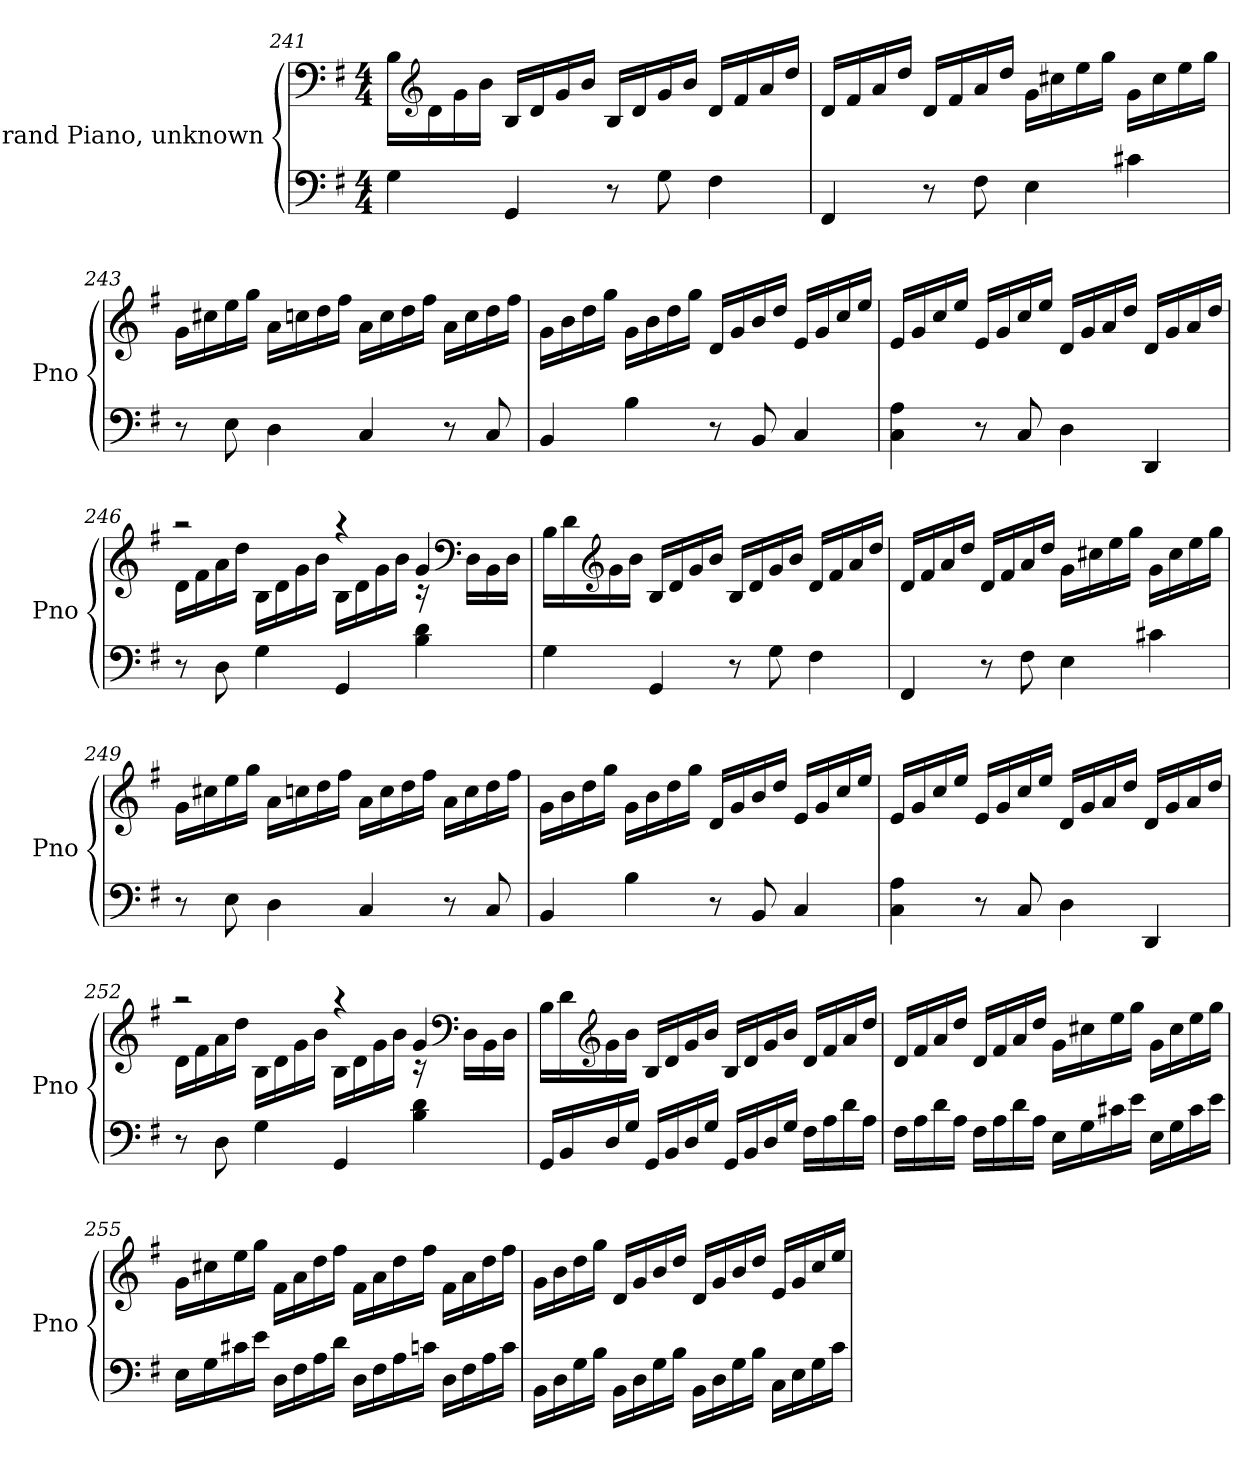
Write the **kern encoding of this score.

**kern	**kern
*part1	*part1
*staff2	*staff1
*I"Grand Piano, unknown	*
*I'Pno	*
*clefF4	*clefF4
*k[f#]	*k[f#]
*M4/4	*M4/4
=241	=241
4G\	16B\LL
*	*clefG2
.	16d\
.	16g\
.	16b\JJ
4GG/	16B/LL
.	16d/
.	16g/
.	16b/JJ
8r	16B/LL
.	16d/
8G\	16g/
.	16b/JJ
4F#\	16d/LL
.	16f#/
.	16a/
.	16dd/JJ
!!LO:PB:g=z
=242	=242
4FF#/	16d/LL
.	16f#/
.	16a/
.	16dd/JJ
8r	16d/LL
.	16f#/
8F#\	16a/
.	16dd/JJ
4E\	16g\LL
.	16cc#X\
.	16ee\
.	16gg\JJ
4c#X\	16g\LL
.	16cc#\
.	16ee\
.	16gg\JJ
=243	=243
8r	16g\LL
.	16cc#X\
8E\	16ee\
.	16gg\JJ
4D\	16a\LL
.	16ccn\
.	16dd\
.	16ff#\JJ
4C/	16a\LL
.	16cc\
.	16dd\
.	16ff#\JJ
8r	16a\LL
.	16cc\
8C/	16dd\
.	16ff#\JJ
!!LO:LB:g=z
=244	=244
4BB/	16g\LL
.	16b\
.	16dd\
.	16gg\JJ
4B\	16g\LL
.	16b\
.	16dd\
.	16gg\JJ
8r	16d/LL
.	16g/
8BB/	16b/
.	16dd/JJ
4C/	16e/LL
.	16g/
.	16cc/
.	16ee/JJ
=245	=245
4C\ 4A\	16e/LL
.	16g/
.	16cc/
.	16ee/JJ
8r	16e/LL
.	16g/
8C/	16cc/
.	16ee/JJ
4D\	16d/LL
.	16g/
.	16a/
.	16dd/JJ
4DD/	16d/LL
.	16g/
.	16a/
.	16dd/JJ
!!LO:LB:g=z
=246	=246
*	*^
8r	2r	16d\LL
.	.	16f#\
8D\	.	16a\
.	.	16dd\JJ
4G\	.	16B\LL
.	.	16d\
.	.	16g\
.	.	16b\JJ
4GG/	4r	16B\LL
.	.	16d\
.	.	16g\
.	.	16b\JJ
4B\ 4d\	4g/	16r
*	*clefF4	*
.	.	16D\LL
.	.	16BB\
.	.	16D\JJ
*	*v	*v
=247	=247
4G\	16B\LL
.	16d\
*	*clefG2
.	16g\
.	16b\JJ
4GG/	16B/LL
.	16d/
.	16g/
.	16b/JJ
8r	16B/LL
.	16d/
8G\	16g/
.	16b/JJ
4F#\	16d/LL
.	16f#/
.	16a/
.	16dd/JJ
!!LO:LB:g=z
=248	=248
4FF#/	16d/LL
.	16f#/
.	16a/
.	16dd/JJ
8r	16d/LL
.	16f#/
8F#\	16a/
.	16dd/JJ
4E\	16g\LL
.	16cc#X\
.	16ee\
.	16gg\JJ
4c#X\	16g\LL
.	16cc#\
.	16ee\
.	16gg\JJ
=249	=249
8r	16g\LL
.	16cc#X\
8E\	16ee\
.	16gg\JJ
4D\	16a\LL
.	16ccn\
.	16dd\
.	16ff#\JJ
4C/	16a\LL
.	16cc\
.	16dd\
.	16ff#\JJ
8r	16a\LL
.	16cc\
8C/	16dd\
.	16ff#\JJ
!!LO:LB:g=z
=250	=250
4BB/	16g\LL
.	16b\
.	16dd\
.	16gg\JJ
4B\	16g\LL
.	16b\
.	16dd\
.	16gg\JJ
8r	16d/LL
.	16g/
8BB/	16b/
.	16dd/JJ
4C/	16e/LL
.	16g/
.	16cc/
.	16ee/JJ
=251	=251
4C\ 4A\	16e/LL
.	16g/
.	16cc/
.	16ee/JJ
8r	16e/LL
.	16g/
8C/	16cc/
.	16ee/JJ
4D\	16d/LL
.	16g/
.	16a/
.	16dd/JJ
4DD/	16d/LL
.	16g/
.	16a/
.	16dd/JJ
!!LO:LB:g=z
=252	=252
*	*^
8r	2r	16d\LL
.	.	16f#\
8D\	.	16a\
.	.	16dd\JJ
4G\	.	16B\LL
.	.	16d\
.	.	16g\
.	.	16b\JJ
4GG/	4r	16B\LL
.	.	16d\
.	.	16g\
.	.	16b\JJ
4B\ 4d\	4g/	16r
*	*clefF4	*
.	.	16D\LL
.	.	16BB\
.	.	16D\JJ
*	*v	*v
=253	=253
16GG/LL	16B\LL
16BB/	16d\
*	*clefG2
16D/	16g\
16G/JJ	16b\JJ
16GG/LL	16B/LL
16BB/	16d/
16D/	16g/
16G/JJ	16b/JJ
16GG/LL	16B/LL
16BB/	16d/
16D/	16g/
16G/JJ	16b/JJ
16F#\LL	16d/LL
16A\	16f#/
16d\	16a/
16A\JJ	16dd/JJ
!!LO:PB:g=z
=254	=254
16F#\LL	16d/LL
16A\	16f#/
16d\	16a/
16A\JJ	16dd/JJ
16F#\LL	16d/LL
16A\	16f#/
16d\	16a/
16A\JJ	16dd/JJ
16E\LL	16g\LL
16G\	16cc#X\
16c#X\	16ee\
16e\JJ	16gg\JJ
16E\LL	16g\LL
16G\	16cc#\
16c#\	16ee\
16e\JJ	16gg\JJ
=255	=255
16E\LL	16g\LL
16G\	16cc#X\
16c#X\	16ee\
16e\JJ	16gg\JJ
16D\LL	16f#\LL
16F#\	16a\
16A\	16dd\
16d\JJ	16ff#\JJ
16D\LL	16f#\LL
16F#\	16a\
16A\	16dd\
16cn\JJ	16ff#\JJ
16D\LL	16f#\LL
16F#\	16a\
16A\	16dd\
16c\JJ	16ff#\JJ
!!LO:LB:g=z
=256	=256
16BB\LL	16g\LL
16D\	16b\
16G\	16dd\
16B\JJ	16gg\JJ
16BB\LL	16d/LL
16D\	16g/
16G\	16b/
16B\JJ	16dd/JJ
16BB\LL	16d/LL
16D\	16g/
16G\	16b/
16B\JJ	16dd/JJ
16C\LL	16e/LL
16E\	16g/
16G\	16cc/
16c\JJ	16ee/JJ
=	=
*-	*-
